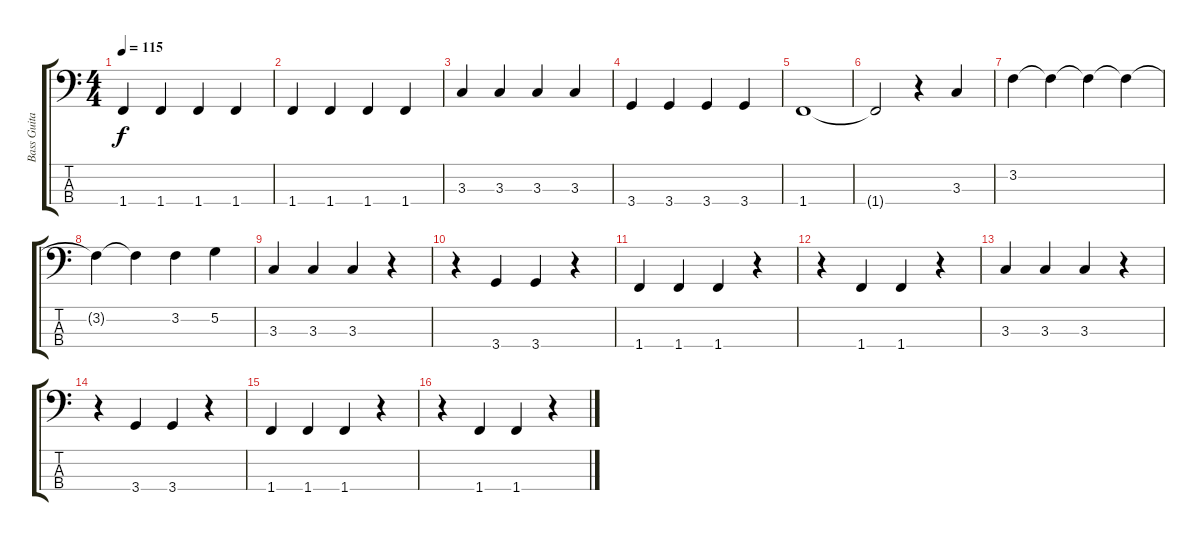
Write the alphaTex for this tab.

\track ("Bass Guitar" "Bass Guita") {instrument electricbassfinger}
\staff {score tabs}
\tuning (G2 D2 A1 E1) {hide}
\ts (4 4)
\tempo 115
\clef f4
\ks c
1.4.4{dy f} 1.4.4 1.4.4 1.4.4 |
1.4.4 1.4.4 1.4.4 1.4.4 |
3.3.4 3.3.4 3.3.4 3.3.4 |
3.4.4 3.4.4 3.4.4 3.4.4 |
1.4.1 |
1.4{t}.2 r.4 3.3.4 |
3.2.4 3.2{t}.4 3.2{t}.4 3.2{t}.4 |
3.2{t}.4 3.2{t}.4 3.2.4 5.2.4 |
3.3.4 3.3.4 3.3.4 r.4 |
r.4 3.4.4 3.4.4 r.4 |
1.4.4 1.4.4 1.4.4 r.4 |
r.4 1.4.4 1.4.4 r.4 |
3.3.4 3.3.4 3.3.4 r.4 |
r.4 3.4.4 3.4.4 r.4 |
1.4.4 1.4.4 1.4.4 r.4 |
r.4 1.4.4 1.4.4 r.4
